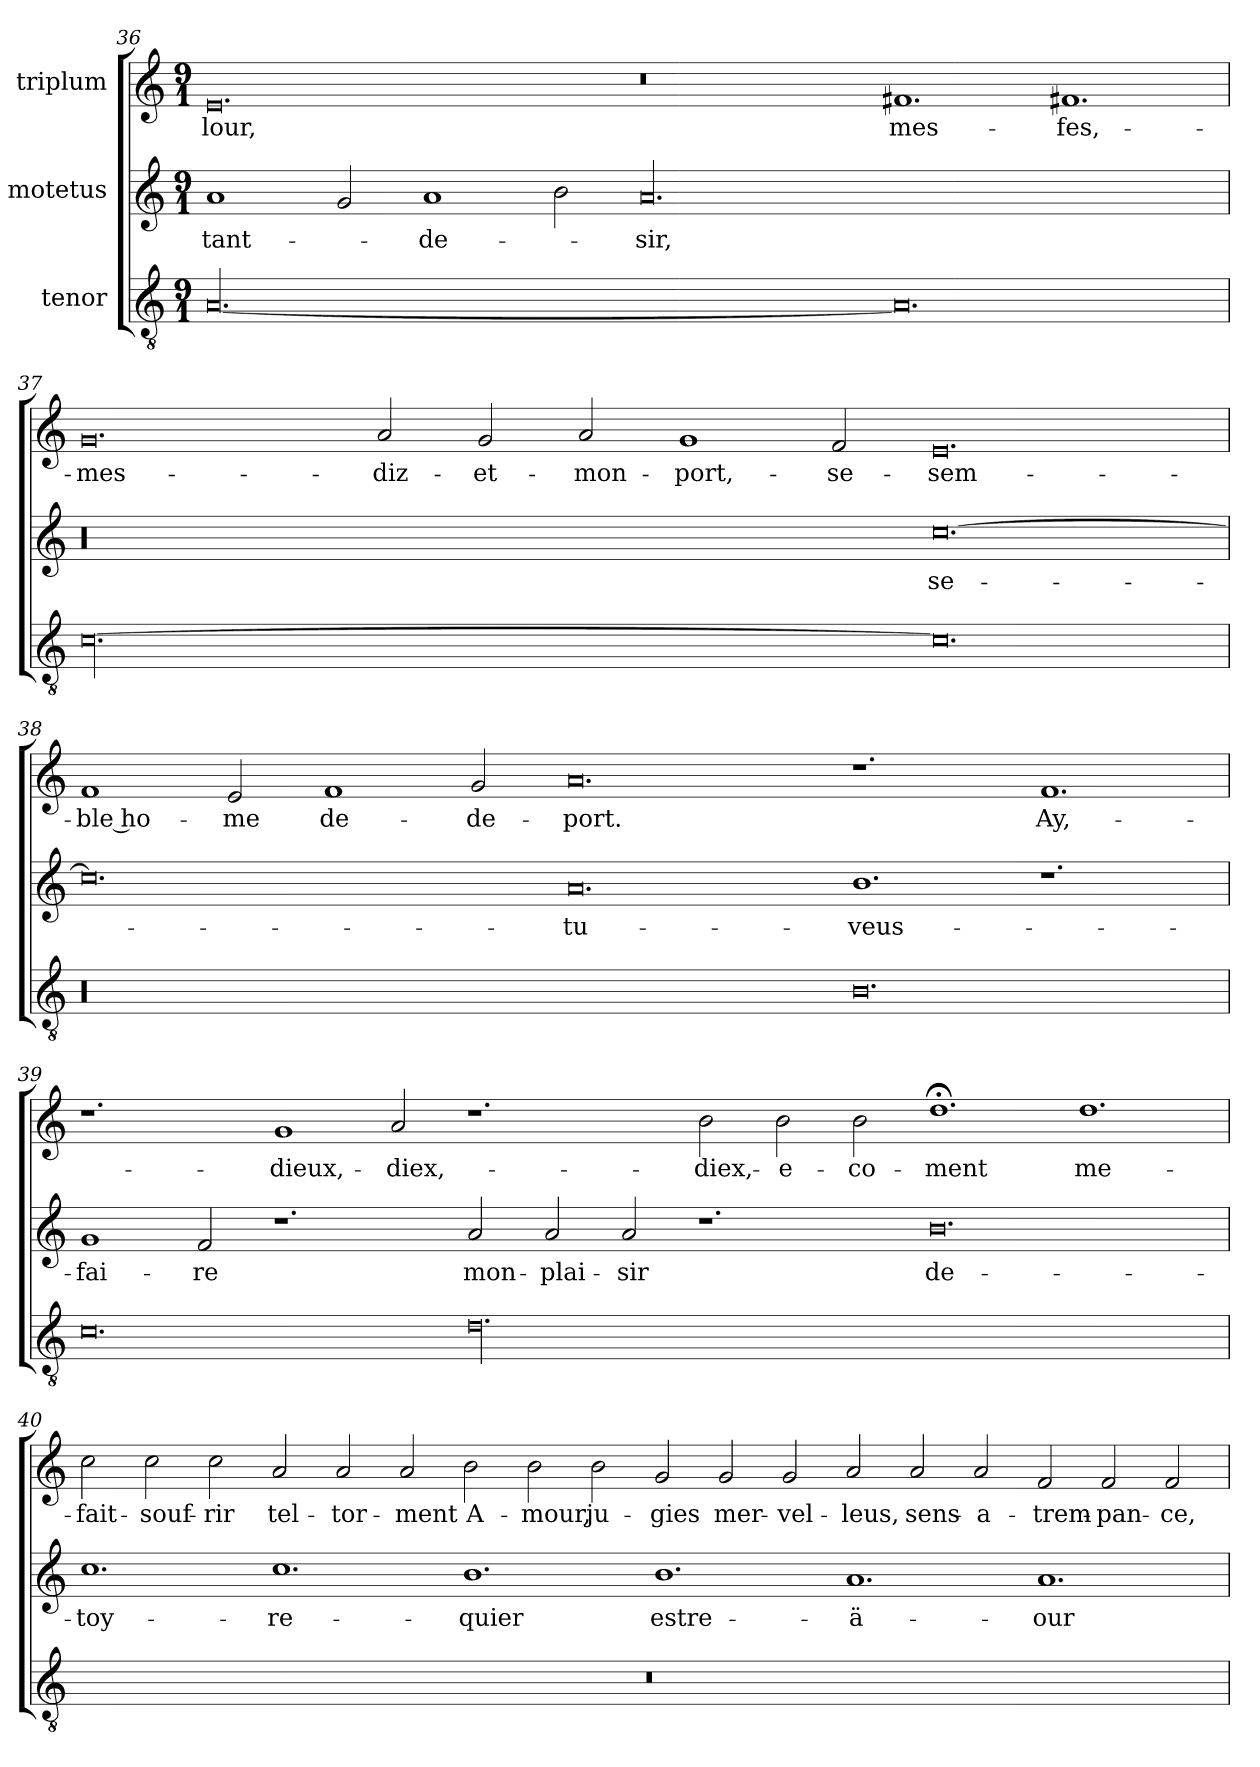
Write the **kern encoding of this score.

**kern	**kern	**text	**kern	**text
*part3	*part2	*part2	*part1	*part1
*staff3	*staff2	*staff2	*staff1	*staff1
*I"tenor	*I"motetus	*	*I"triplum	*
!!LO:LB:g=z
*clefGv2	*clefG2	*	*clefG2	*
*k[]	*k[]	*	*k[]	*
*C:	*C:	*	*C:	*
*M9/1	*M9/1	*	*M9/1	*
=36	=36	=36	=36	=36
[00.A/	1a/	tant-	0.e/	-lour,
.	2g/	.	.	.
.	1a/	de-	.	.
.	2b\	.	.	.
.	00.a/	-sir,	0.r	.
0.A/]	.	.	1.f#X/	mes-
.	.	.	1.f#X/	fes,-
=37	=37	=37	=37	=37
[00.c\	00.r	.	0.g/	mes-
.	.	.	2a/	diz-
.	.	.	2g/	et-
.	.	.	2a/	mon-
.	.	.	1g/	port,-
.	.	.	2f/	se-
0.c\]	[0.cc\	se-	0.e/	sem-
!!LO:LB:g=z
=38	=38	=38	=38	=38
00.r	0.cc\]	.	1f/	-ble ho-
.	.	.	2e/	-me
.	.	.	1f/	de-
.	.	.	2g/	de-
.	0.a/	tu-	0.a/	-port.
0.B\	1.b\	veus-	1.r	.
.	1.r	.	1.f/	Ay,-
=39	=39	=39	=39	=39
0.c\	1g/	fai-	1.r	.
.	2f/	-re	.	.
.	1.r	.	1g/	dieux,-
.	.	.	2a/	diex,-
00.d\	2a/	mon-	1.r	.
.	2a/	plai-	.	.
.	2a/	-sir	.	.
.	1.r	.	2b\	diex,-
.	.	.	2b\	e-
.	.	.	2b\	co-
.	0.b\	de-	1.dd;<\	-ment
.	.	.	1.dd\	me-
!!LO:LB:g=z
=40	=40	=40	=40	=40
1%9r	1.cc\	toy-	2cc\	fait-
.	.	.	2cc\	souf-
.	.	.	2cc\	-rir
.	1.cc\	re-	2a/	tel-
.	.	.	2a/	tor-
.	.	.	2a/	-ment
.	1.b\	-quier	2b\	A-
.	.	.	2b\	-mour,
.	.	.	2b\	ju-
.	1.b\	estre-	2g/	-gies
.	.	.	2g/	mer-
.	.	.	2g/	-vel-
.	1.a/	ä-	2a/	-leus,
.	.	.	2a/	sens-
.	.	.	2a/	a-
.	1.a/	-our-	2f/	-trem-
.	.	.	2f/	-pan-
.	.	.	2f/	-ce,
=	=	=	=	=
*-	*-	*-	*-	*-
